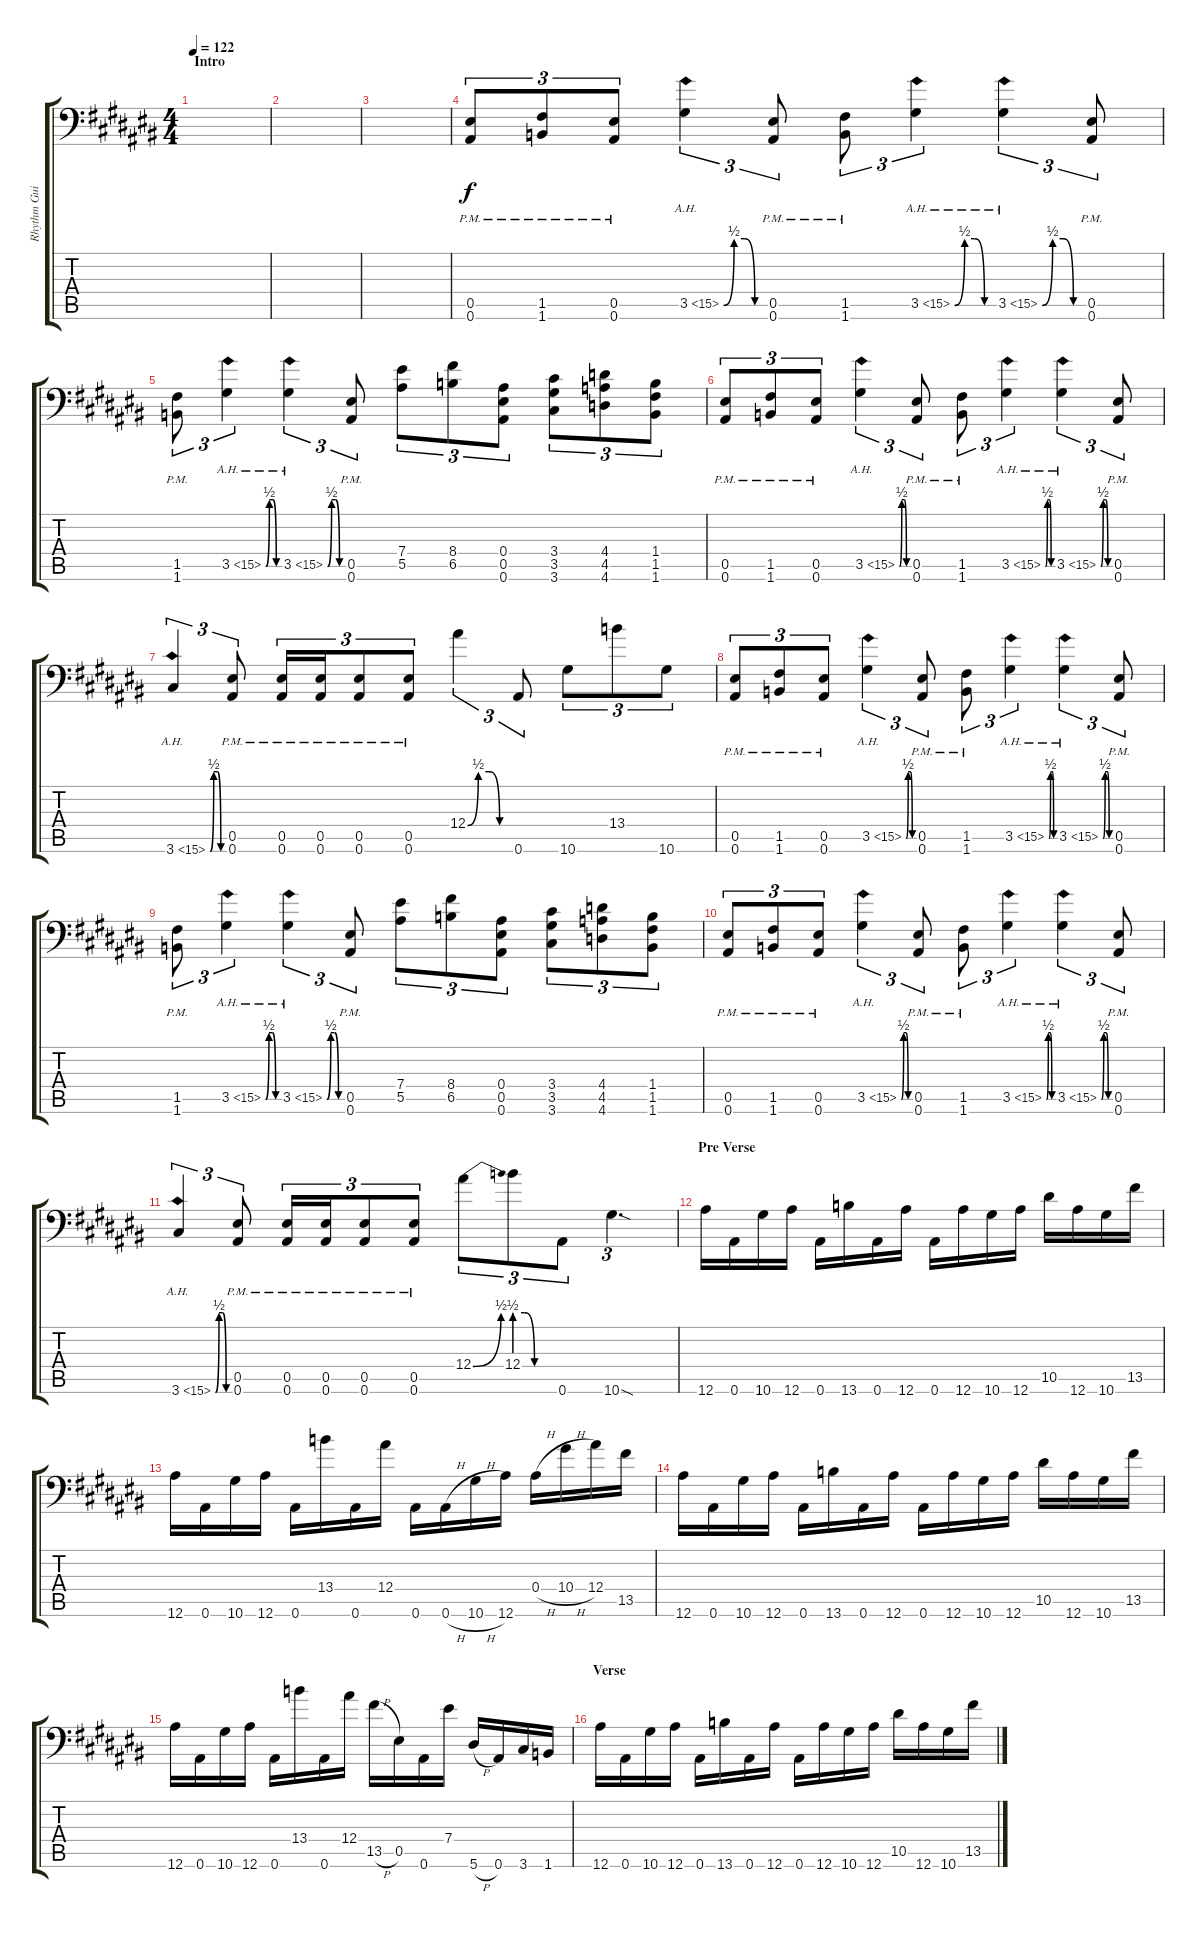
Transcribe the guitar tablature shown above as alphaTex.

\track ("Rhythm Guitar L" "Rhythm Gui") {instrument distortionguitar}
\staff {score tabs}
\tuning (C4 G3 Eb3 Bb2 F2 Bb1) {hide}
\ts (4 4)
\section ("" "Intro")
\tempo 122
\clef f4
\ks a#minor
|
|
|
(0.5{pm} 0.6{pm}).8{tu (3 2)} (1.5{pm} 1.6{pm}).8{tu (3 2)} (0.5{pm} 0.6{pm}).8{tu (3 2)} 3.5{be (custom 0 0 15 2 30 2 45 0 60 0) ah 12}.4{tu (3 2)} (0.5{pm} 0.6{pm}).8{tu (3 2)} (1.5{pm} 1.6{pm}).8{tu (3 2)} 3.5{be (custom 0 0 15 2 30 2 45 0 60 0) ah 12}.4{tu (3 2)} 3.5{be (custom 0 0 15 2 30 2 45 0 60 0) ah 12}.4{tu (3 2)} (0.5{pm} 0.6{pm}).8{tu (3 2)} |
(1.5{pm} 1.6{pm}).8{tu (3 2)} 3.5{be (custom 0 0 15 2 30 2 45 0 60 0) ah 12}.4{tu (3 2)} 3.5{be (custom 0 0 15 2 30 2 45 0 60 0) ah 12}.4{tu (3 2)} (0.5{pm} 0.6{pm}).8{tu (3 2)} (7.4 5.5).8{tu (3 2)} (8.4 6.5).8{tu (3 2)} (0.4 0.5 0.6).8{tu (3 2)} (3.4 3.5 3.6).8{tu (3 2)} (4.4 4.5 4.6).8{tu (3 2)} (1.4 1.5 1.6).8{tu (3 2)} |
(0.5{pm} 0.6{pm}).8{tu (3 2)} (1.5{pm} 1.6{pm}).8{tu (3 2)} (0.5{pm} 0.6{pm}).8{tu (3 2)} 3.5{be (custom 0 0 15 2 30 2 45 0 60 0) ah 12}.4{tu (3 2)} (0.5{pm} 0.6{pm}).8{tu (3 2)} (1.5{pm} 1.6{pm}).8{tu (3 2)} 3.5{be (custom 0 0 15 2 30 2 45 0 60 0) ah 12}.4{tu (3 2)} 3.5{be (custom 0 0 15 2 30 2 45 0 60 0) ah 12}.4{tu (3 2)} (0.5{pm} 0.6{pm}).8{tu (3 2)} |
3.6{be (custom 0 0 15 2 30 2 45 0 60 0) ah 12}.4{tu (3 2)} (0.5{pm} 0.6{pm}).8{tu (3 2)} (0.5{pm} 0.6{pm}).16{tu (3 2)} (0.5{pm} 0.6{pm}).16{tu (3 2)} (0.5{pm} 0.6{pm}).8{tu (3 2)} (0.5{pm} 0.6{pm}).8{tu (3 2)} 12.4{be (custom 0 0 15 2 30 2 45 0 60 0)}.4{tu (3 2)} 0.6.8{tu (3 2)} 10.6.8{tu (3 2)} 13.4.8{tu (3 2)} 10.6.8{tu (3 2)} |
(0.5{pm} 0.6{pm}).8{tu (3 2)} (1.5{pm} 1.6{pm}).8{tu (3 2)} (0.5{pm} 0.6{pm}).8{tu (3 2)} 3.5{be (custom 0 0 15 2 30 2 45 0 60 0) ah 12}.4{tu (3 2)} (0.5{pm} 0.6{pm}).8{tu (3 2)} (1.5{pm} 1.6{pm}).8{tu (3 2)} 3.5{be (custom 0 0 15 2 30 2 45 0 60 0) ah 12}.4{tu (3 2)} 3.5{be (custom 0 0 15 2 30 2 45 0 60 0) ah 12}.4{tu (3 2)} (0.5{pm} 0.6{pm}).8{tu (3 2)} |
(1.5{pm} 1.6{pm}).8{tu (3 2)} 3.5{be (custom 0 0 15 2 30 2 45 0 60 0) ah 12}.4{tu (3 2)} 3.5{be (custom 0 0 15 2 30 2 45 0 60 0) ah 12}.4{tu (3 2)} (0.5{pm} 0.6{pm}).8{tu (3 2)} (7.4 5.5).8{tu (3 2)} (8.4 6.5).8{tu (3 2)} (0.4 0.5 0.6).8{tu (3 2)} (3.4 3.5 3.6).8{tu (3 2)} (4.4 4.5 4.6).8{tu (3 2)} (1.4 1.5 1.6).8{tu (3 2)} |
(0.5{pm} 0.6{pm}).8{tu (3 2)} (1.5{pm} 1.6{pm}).8{tu (3 2)} (0.5{pm} 0.6{pm}).8{tu (3 2)} 3.5{be (custom 0 0 15 2 30 2 45 0 60 0) ah 12}.4{tu (3 2)} (0.5{pm} 0.6{pm}).8{tu (3 2)} (1.5{pm} 1.6{pm}).8{tu (3 2)} 3.5{be (custom 0 0 15 2 30 2 45 0 60 0) ah 12}.4{tu (3 2)} 3.5{be (custom 0 0 15 2 30 2 45 0 60 0) ah 12}.4{tu (3 2)} (0.5{pm} 0.6{pm}).8{tu (3 2)} |
3.6{be (custom 0 0 15 2 30 2 45 0 60 0) ah 12}.4{tu (3 2)} (0.5{pm} 0.6{pm}).8{tu (3 2)} (0.5{pm} 0.6{pm}).16{tu (3 2)} (0.5{pm} 0.6{pm}).16{tu (3 2)} (0.5{pm} 0.6{pm}).8{tu (3 2)} (0.5{pm} 0.6{pm}).8{tu (3 2)} 12.4{be (bend 0 0 60 2)}.8{tu (3 2)} 12.4{be (custom 0 2 15 2 30 0 60 0)}.8{tu (3 2)} 0.6.8{tu (3 2)} 10.6{sod}.4{d tu (3 2)} |
\section ("" "Pre Verse")
12.6.16 0.6.16 10.6.16 12.6.16 0.6.16 13.6.16 0.6.16 12.6.16 0.6.16 12.6.16 10.6.16 12.6.16 10.5.16 12.6.16 10.6.16 13.5.16 |
12.6.16 0.6.16 10.6.16 12.6.16 0.6.16 13.4.16 0.6.16 12.4.16 0.6.16 0.6{h}.16 10.6{h}.16 12.6.16 0.4{h}.16 10.4{h}.16 12.4.16 13.5.16 |
12.6.16 0.6.16 10.6.16 12.6.16 0.6.16 13.6.16 0.6.16 12.6.16 0.6.16 12.6.16 10.6.16 12.6.16 10.5.16 12.6.16 10.6.16 13.5.16 |
12.6.16 0.6.16 10.6.16 12.6.16 0.6.16 13.4.16 0.6.16 12.4.16 13.5{h}.16 0.5.16 0.6.16 7.4.16 5.6{h}.16 0.6.16 3.6.16 1.6.16 |
\section ("" "Verse")
12.6.16 0.6.16 10.6.16 12.6.16 0.6.16 13.6.16 0.6.16 12.6.16 0.6.16 12.6.16 10.6.16 12.6.16 10.5.16 12.6.16 10.6.16 13.5.16
